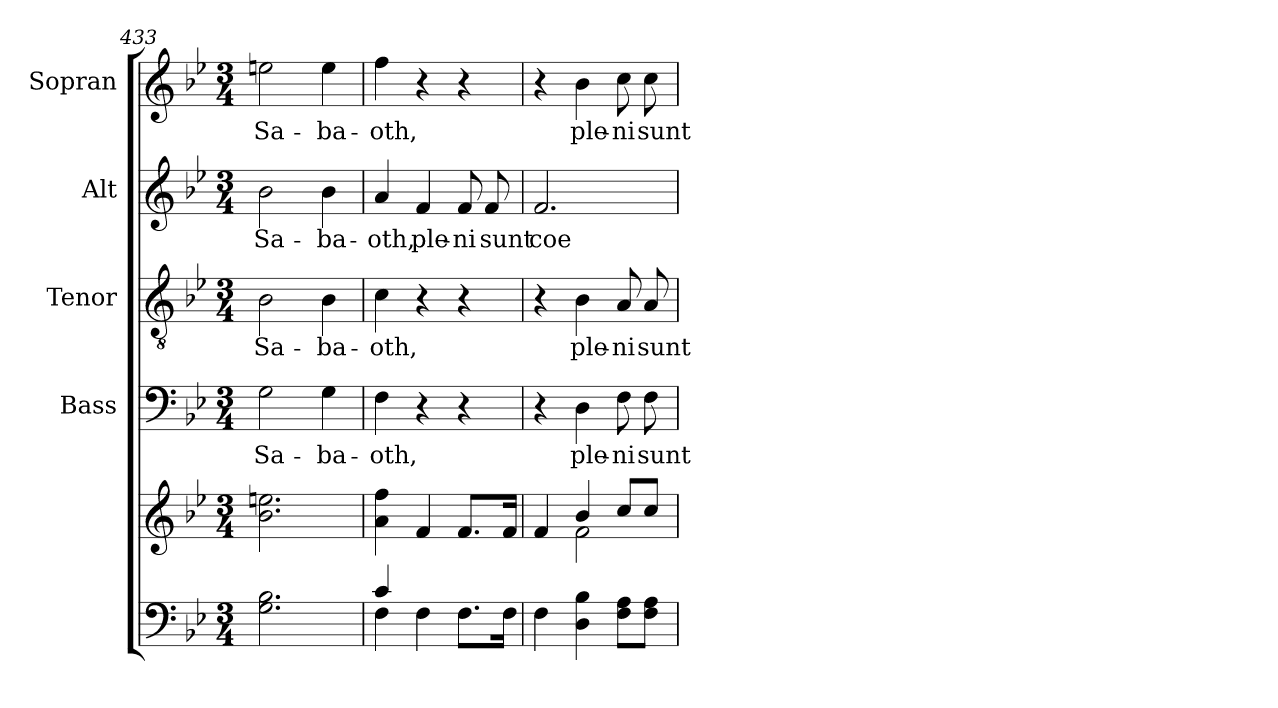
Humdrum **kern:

**kern	**kern	**kern	**text	**kern	**text	**kern	**text	**kern	**text
*part5	*part5	*part4	*part4	*part3	*part3	*part2	*part2	*part1	*part1
*staff6	*staff5	*staff4	*staff4	*staff3	*staff3	*staff2	*staff2	*staff1	*staff1
*	*	*I"Bass	*	*I"Tenor	*	*I"Alt	*	*I"Sopran	*
*	*	*I'B.	*	*I'T.	*	*I'A.	*	*I'S.	*
*clefF4	*clefG2	*clefF4	*	*clefGv2	*	*clefG2	*	*clefG2	*
*k[b-e-]	*k[b-e-]	*k[b-e-]	*	*k[b-e-]	*	*k[b-e-]	*	*k[b-e-]	*
*B-:	*B-:	*B-:	*	*B-:	*	*B-:	*	*B-:	*
*M3/4	*M3/4	*M3/4	*	*M3/4	*	*M3/4	*	*M3/4	*
=433	=433	=433	=433	=433	=433	=433	=433	=433	=433
!	!	!	!LO:LY:b	!	!LO:LY:b	!	!LO:LY:b	!	!LO:LY:b
2.G\ 2.B-\	2.b-\ 2.een\	2G\	Sa-	2B-\	Sa-	2b-\	Sa-	2een\	Sa-
!	!	!	!LO:LY:b	!	!LO:LY:b	!	!LO:LY:b	!	!LO:LY:b
.	.	4G\	-ba-	4B-\	-ba-	4b-\	-ba-	4ee\	-ba-
=434	=434	=434	=434	=434	=434	=434	=434	=434	=434
*^	*	*	*	*	*	*	*	*	*
!	!	!	!	!LO:LY:b	!	!LO:LY:b	!	!LO:LY:b	!	!LO:LY:b
4c/	4F\	4a\ 4ff\	4F\	-oth,	4c\	-oth,	4a/	-oth,	4ff\	-oth,
!	!	!	!	!	!	!	!	!LO:LY:b	!	!
2ryy	4F\	4f/	4r	.	4r	.	4f/	ple-	4r	.
!	!	!	!	!	!	!	!	!LO:LY:b	!	!
.	8.F\L	8.f/L	4r	.	4r	.	8f/	-ni	4r	.
!	!	!	!	!	!	!	!	!LO:LY:b	!	!
.	.	.	.	.	.	.	8f/	sunt	.	.
.	16F\Jk	16f/Jk	.	.	.	.	.	.	.	.
=435	=435	=435	=435	=435	=435	=435	=435	=435	=435	=435
*	*	*^	*	*	*	*	*	*	*	*
!	!	!	!	!	!	!	!	!	!LO:LY:b	!	!
*v	*v	*	*	*	*	*	*	*	*	*	*
4F\	4f/	4ryy	4r	.	4r	.	2.f/	coe-	4r	.
!	!	!	!	!LO:LY:b	!	!LO:LY:b	!	!	!	!LO:LY:b
4D\ 4B-\	4b-/	2f\	4D\	ple-	4B-\	ple-	.	.	4b-\	ple-
!	!	!	!	!LO:LY:b	!	!LO:LY:b	!	!	!	!LO:LY:b
8F\ 8A\L	8cc/L	.	8F\	-ni	8A/	-ni	.	.	8cc\	-ni
!	!	!	!	!LO:LY:b	!	!LO:LY:b	!	!	!	!LO:LY:b
8F\ 8A\J	8cc/J	.	8F\	sunt	8A/	sunt	.	.	8cc\	sunt
*	*v	*v	*	*	*	*	*	*	*	*
=	=	=	=	=	=	=	=	=	=
*-	*-	*-	*-	*-	*-	*-	*-	*-	*-
